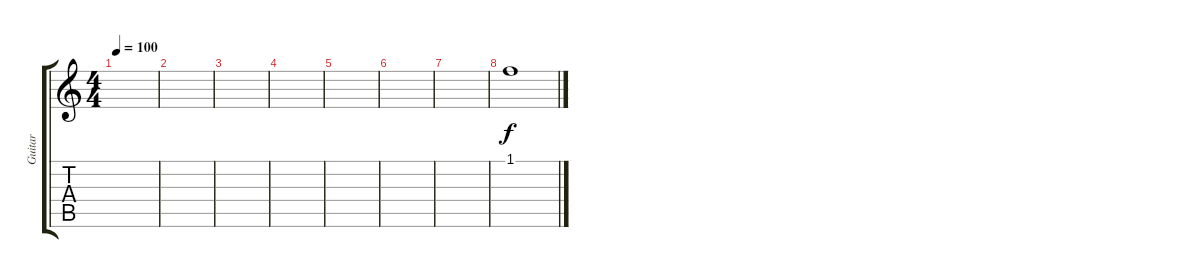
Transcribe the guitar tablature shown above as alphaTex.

\track ("Guitar" "Guitar") {instrument acousticguitarsteel}
\staff {score tabs}
\tuning (E4 B3 G3 D3 A2 E2) {hide}
\ts (4 4)
\tempo 100
\clef g2
\ks c
|
|
|
|
|
|
|
1.1.1
